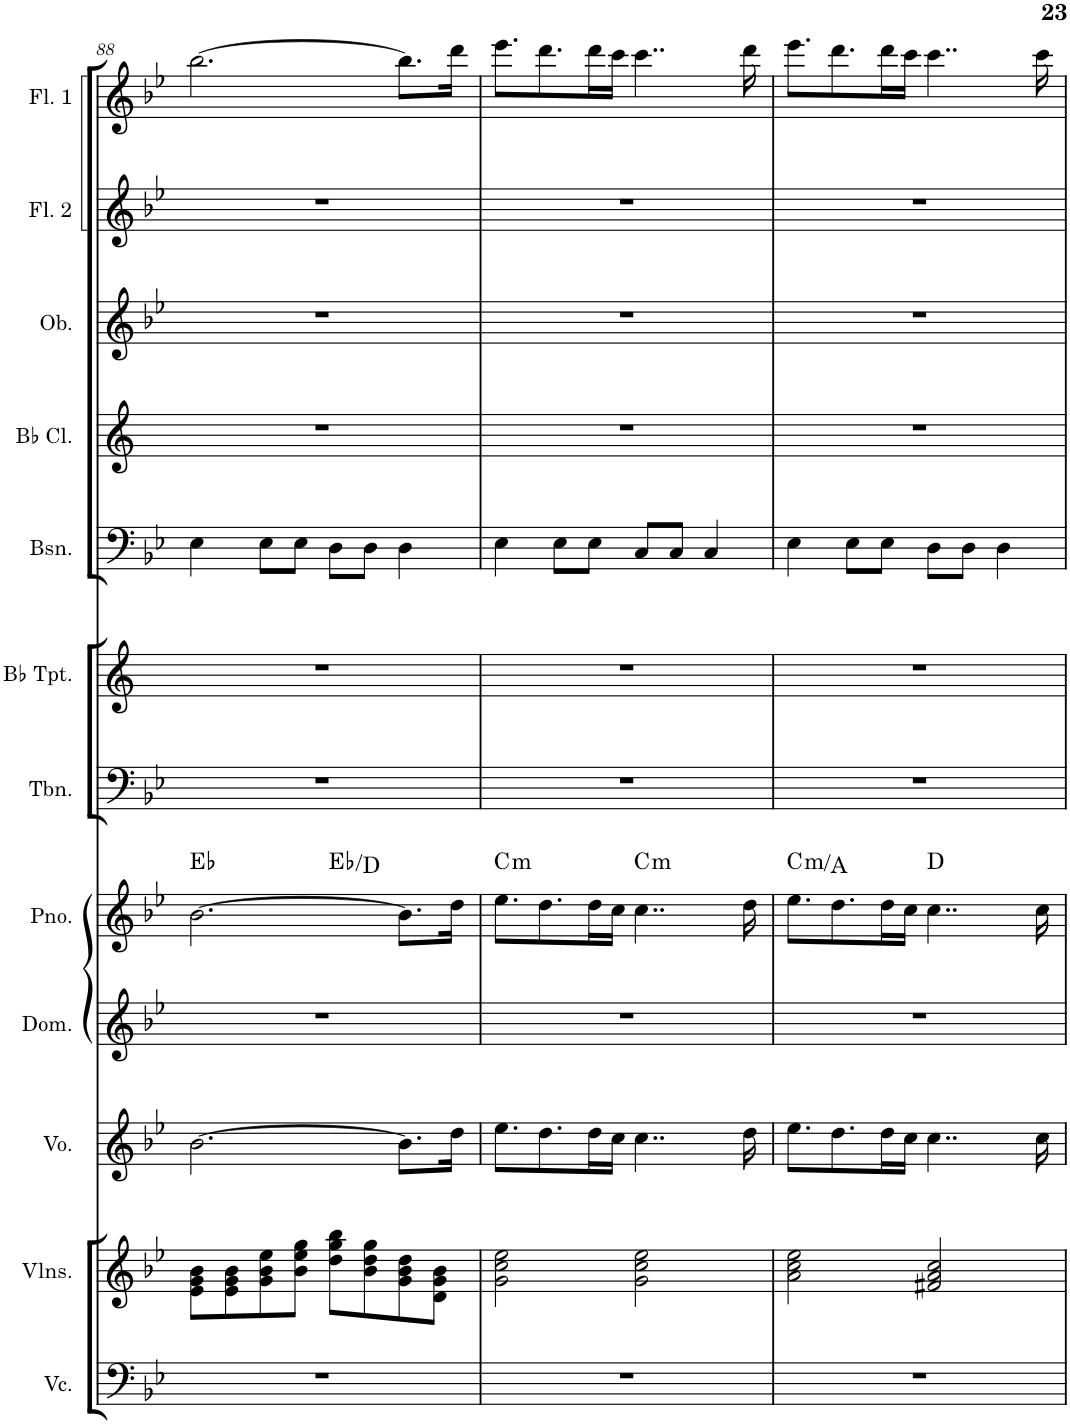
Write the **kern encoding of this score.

**kern	**kern	**kern	**kern	**kern	**harte	**kern	**kern	**kern	**kern	**kern	**kern	**kern
*part12	*part11	*part10	*part9	*part8	*part8	*part7	*part6	*part5	*part4	*part3	*part2	*part1
*staff12	*staff11	*staff10	*staff9	*staff8	*	*staff7	*staff6	*staff5	*staff4	*staff3	*staff2	*staff1
*I"Violoncello	*I"Violins	*I"Voice	*I"Domra	*I"Piano	*	*I"Trombone	*I"Bb Trumpet	*I"Bassoon	*I"Bb Clarinet	*I"Oboe	*I"Flute 2	*I"Flute 1
*I'Vc.	*I'Vlns.	*I'Vo.	*I'Dom.	*I'Pno.	*	*I'Tbn.	*I'Bb Tpt.	*I'Bsn.	*I'Bb Cl.	*I'Ob.	*I'Fl. 2	*I'Fl. 1
!!LO:PB:g=z
*clefF4	*clefG2	*clefG2	*clefG2	*clefG2	*	*clefF4	*clefG2	*clefF4	*clefG2	*clefG2	*clefG2	*clefG2
*	*	*	*	*	*	*	*Trd1c2	*	*Trd1c2	*	*	*
*k[b-e-]	*k[b-e-]	*k[b-e-]	*k[b-e-]	*k[b-e-]	*	*k[b-e-]	*k[]	*k[b-e-]	*k[]	*k[b-e-]	*k[b-e-]	*k[b-e-]
*M4/4	*M4/4	*M4/4	*M4/4	*M4/4	*	*M4/4	*M4/4	*M4/4	*M4/4	*M4/4	*M4/4	*M4/4
=88	=88	=88	=88	=88	=88	=88	=88	=88	=88	=88	=88	=88
*	*	*	*	*^	*	*	*	*	*	*	*	*
1r	8e-\ 8g\ 8b-\L	[2.b-\	1r	[2.b-\	2ryy	Eb:maj	1r	1r	4E-\	1r	1r	1r	[2.bb-\
.	8e-\ 8g\ 8b-\	.	.	.	.	.	.	.	.	.	.	.	.
.	8g\ 8b-\ 8ee-\	.	.	.	.	.	.	.	8E-\L	.	.	.	.
.	8b-\ 8ee-\ 8gg\J	.	.	.	.	.	.	.	8E-\J	.	.	.	.
.	8dd\ 8gg\ 8bb-\L	.	.	.	2ryy	Eb:maj/7	.	.	8D\L	.	.	.	.
.	8b-\ 8dd\ 8gg\	.	.	.	.	.	.	.	8D\J	.	.	.	.
.	8g\ 8b-\ 8dd\	8.b-\L]	.	8.b-\L]	.	.	.	.	4D\	.	.	.	8.bb-\L]
.	8d\ 8g\ 8b-\J	.	.	.	.	.	.	.	.	.	.	.	.
.	.	16dd\Jk	.	16dd\Jk	.	.	.	.	.	.	.	.	16ddd\Jk
=89	=89	=89	=89	=89	=89	=89	=89	=89	=89	=89	=89	=89	=89
!	!	!	!	!	!	!LO:H:kt=m	!	!	!	!	!	!	!
*	*	*	*	*v	*v	*	*	*	*	*	*	*	*
1r	2g\ 2cc\ 2ee-\	8.ee-\L	1r	8.ee-\L	C:min	1r	1r	4E-\	1r	1r	1r	8.eee-\L
.	.	8.dd\	.	8.dd\	.	.	.	.	.	.	.	8.ddd\
.	.	.	.	.	.	.	.	8E-\L	.	.	.	.
.	.	16dd\L	.	16dd\L	.	.	.	8E-\J	.	.	.	16ddd\L
.	.	16cc\JJ	.	16cc\JJ	.	.	.	.	.	.	.	16ccc\JJ
!	!	!	!	!	!LO:H:kt=m	!	!	!	!	!	!	!
.	2g\ 2cc\ 2ee-\	4..cc\	.	4..cc\	C:min	.	.	8C/L	.	.	.	4..ccc\
.	.	.	.	.	.	.	.	8C/J	.	.	.	.
.	.	.	.	.	.	.	.	4C/	.	.	.	.
.	.	16dd\	.	16dd\	.	.	.	.	.	.	.	16ddd\
=90	=90	=90	=90	=90	=90	=90	=90	=90	=90	=90	=90	=90
!	!	!	!	!	!LO:H:kt=m	!	!	!	!	!	!	!
1r	2a\ 2cc\ 2ee-\	8.ee-\L	1r	8.ee-\L	C:min/6	1r	1r	4E-\	1r	1r	1r	8.eee-\L
.	.	8.dd\	.	8.dd\	.	.	.	.	.	.	.	8.ddd\
.	.	.	.	.	.	.	.	8E-\L	.	.	.	.
.	.	16dd\L	.	16dd\L	.	.	.	8E-\J	.	.	.	16ddd\L
.	.	16cc\JJ	.	16cc\JJ	.	.	.	.	.	.	.	16ccc\JJ
.	2f#X/ 2a/ 2cc/	4..cc\	.	4..cc\	D:maj	.	.	8D\L	.	.	.	4..ccc\
.	.	.	.	.	.	.	.	8D\J	.	.	.	.
.	.	.	.	.	.	.	.	4D\	.	.	.	.
.	.	16cc\	.	16cc\	.	.	.	.	.	.	.	16ccc\
=	=	=	=	=	=	=	=	=	=	=	=	=
*-	*-	*-	*-	*-	*-	*-	*-	*-	*-	*-	*-	*-
